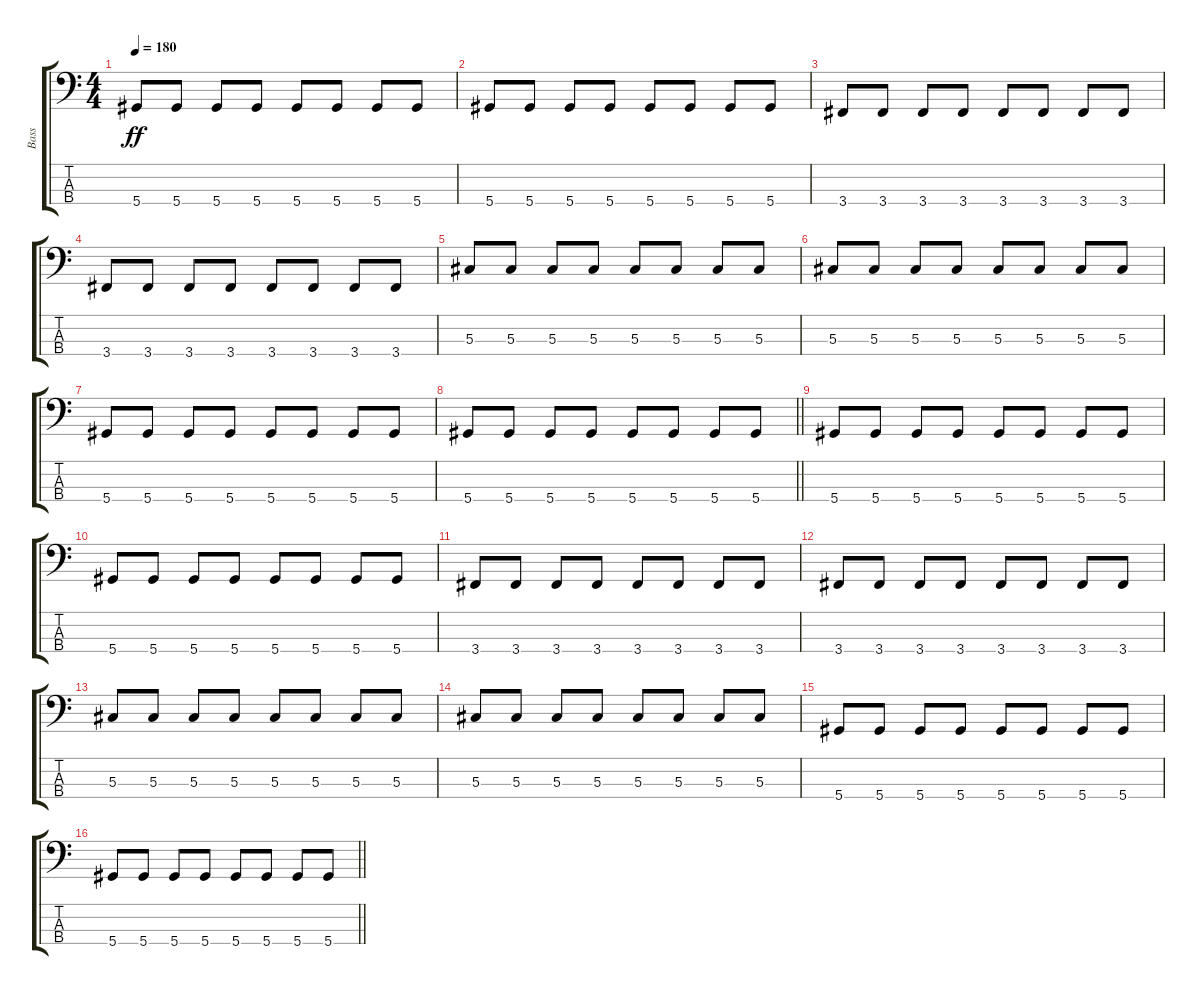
\track ("Bass" "Bass") {instrument electricbassfinger}
\staff {score tabs}
\tuning (Gb2 Db2 Ab1 Eb1) {hide}
\ts (4 4)
\section ("" "")
\tempo 180
\clef f4
\ks c
5.4.8{dy ff} 5.4.8 5.4.8 5.4.8 5.4.8 5.4.8 5.4.8 5.4.8 |
5.4.8 5.4.8 5.4.8 5.4.8 5.4.8 5.4.8 5.4.8 5.4.8 |
3.4.8 3.4.8 3.4.8 3.4.8 3.4.8 3.4.8 3.4.8 3.4.8 |
3.4.8 3.4.8 3.4.8 3.4.8 3.4.8 3.4.8 3.4.8 3.4.8 |
5.3.8 5.3.8 5.3.8 5.3.8 5.3.8 5.3.8 5.3.8 5.3.8 |
5.3.8 5.3.8 5.3.8 5.3.8 5.3.8 5.3.8 5.3.8 5.3.8 |
5.4.8 5.4.8 5.4.8 5.4.8 5.4.8 5.4.8 5.4.8 5.4.8 |
\barLineRight lightlight
5.4.8 5.4.8 5.4.8 5.4.8 5.4.8 5.4.8 5.4.8 5.4.8 |
5.4.8 5.4.8 5.4.8 5.4.8 5.4.8 5.4.8 5.4.8 5.4.8 |
5.4.8 5.4.8 5.4.8 5.4.8 5.4.8 5.4.8 5.4.8 5.4.8 |
3.4.8 3.4.8 3.4.8 3.4.8 3.4.8 3.4.8 3.4.8 3.4.8 |
3.4.8 3.4.8 3.4.8 3.4.8 3.4.8 3.4.8 3.4.8 3.4.8 |
5.3.8 5.3.8 5.3.8 5.3.8 5.3.8 5.3.8 5.3.8 5.3.8 |
5.3.8 5.3.8 5.3.8 5.3.8 5.3.8 5.3.8 5.3.8 5.3.8 |
5.4.8 5.4.8 5.4.8 5.4.8 5.4.8 5.4.8 5.4.8 5.4.8 |
\barLineRight lightlight
5.4.8 5.4.8 5.4.8 5.4.8 5.4.8 5.4.8 5.4.8 5.4.8
